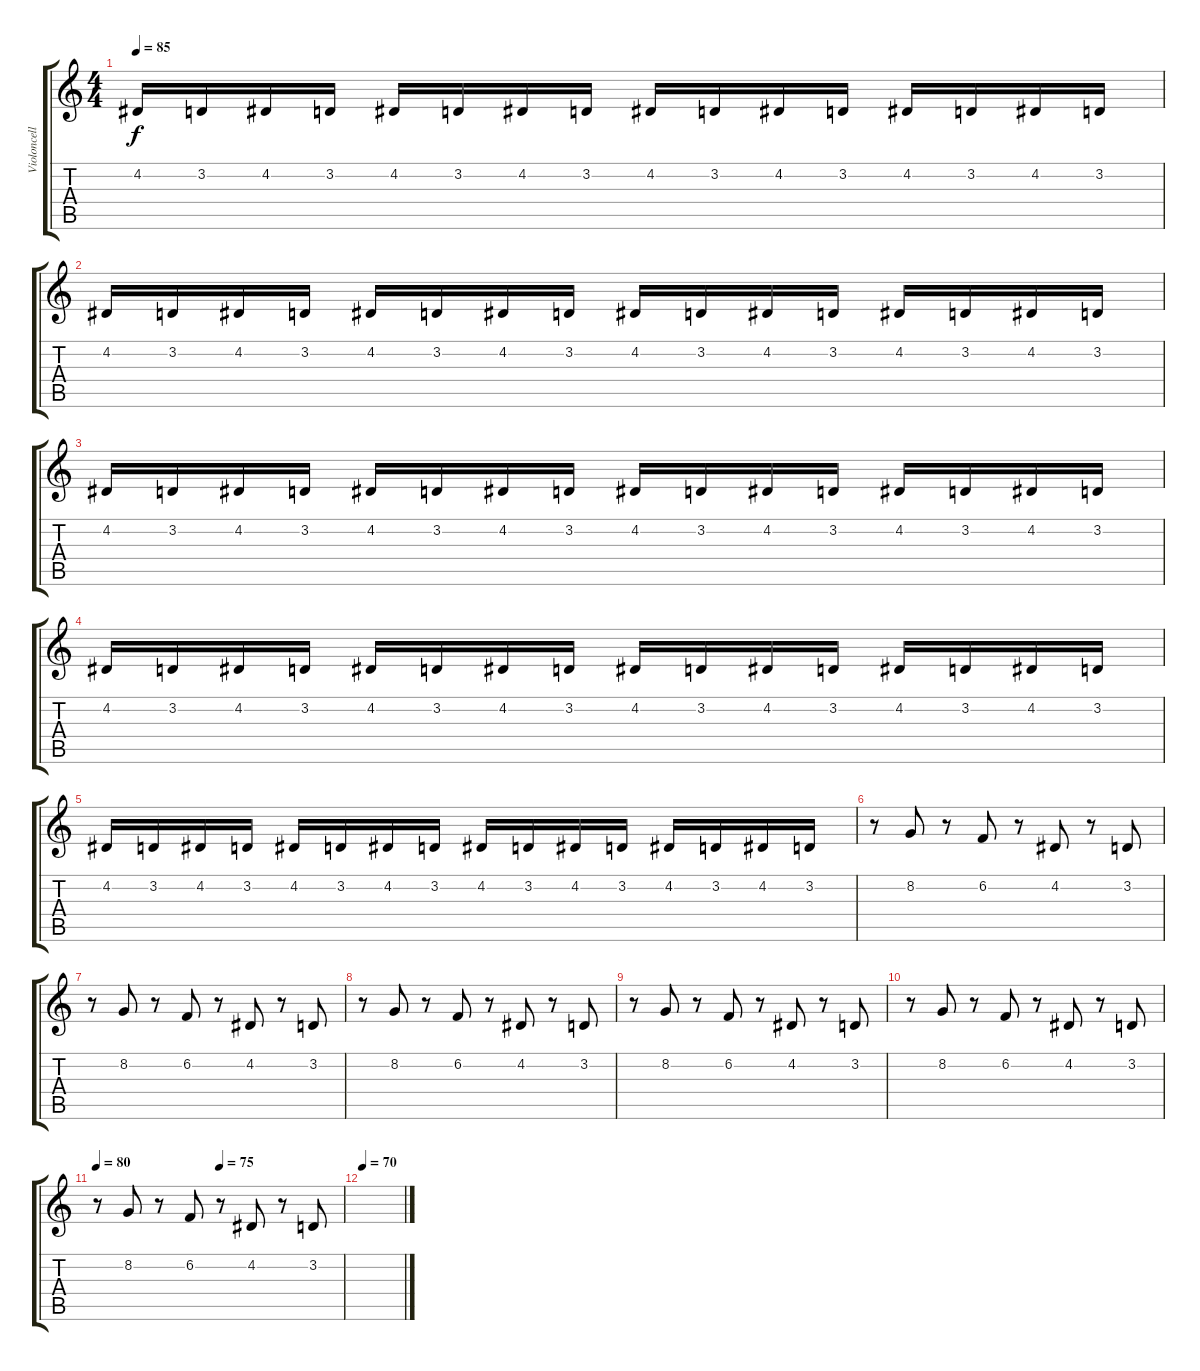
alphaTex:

\track ("Violoncelle" "Violoncell") {instrument cello}
\staff {score tabs}
\tuning (E4 B3 G3 D3 A2 E2) {hide}
\ts (4 4)
\tempo 85
\clef g2
\ks c
4.2.16{dy f} 3.2.16 4.2.16 3.2.16 4.2.16 3.2.16 4.2.16 3.2.16 4.2.16 3.2.16 4.2.16 3.2.16 4.2.16 3.2.16 4.2.16 3.2.16 |
4.2.16 3.2.16 4.2.16 3.2.16 4.2.16 3.2.16 4.2.16 3.2.16 4.2.16 3.2.16 4.2.16 3.2.16 4.2.16 3.2.16 4.2.16 3.2.16 |
4.2.16 3.2.16 4.2.16 3.2.16 4.2.16 3.2.16 4.2.16 3.2.16 4.2.16 3.2.16 4.2.16 3.2.16 4.2.16 3.2.16 4.2.16 3.2.16 |
4.2.16 3.2.16 4.2.16 3.2.16 4.2.16 3.2.16 4.2.16 3.2.16 4.2.16 3.2.16 4.2.16 3.2.16 4.2.16 3.2.16 4.2.16 3.2.16 |
4.2.16 3.2.16 4.2.16 3.2.16 4.2.16 3.2.16 4.2.16 3.2.16 4.2.16 3.2.16 4.2.16 3.2.16 4.2.16 3.2.16 4.2.16 3.2.16 |
r.8 8.2.8 r.8 6.2.8 r.8 4.2.8 r.8 3.2.8 |
r.8 8.2.8 r.8 6.2.8 r.8 4.2.8 r.8 3.2.8 |
r.8 8.2.8 r.8 6.2.8 r.8 4.2.8 r.8 3.2.8 |
r.8 8.2.8 r.8 6.2.8 r.8 4.2.8 r.8 3.2.8 |
r.8 8.2.8 r.8 6.2.8 r.8 4.2.8 r.8 3.2.8 |
\tempo 80
\tempo (75 0.5)
r.8 8.2.8 r.8 6.2.8 r.8 4.2.8 r.8 3.2.8 |
\tempo 70
